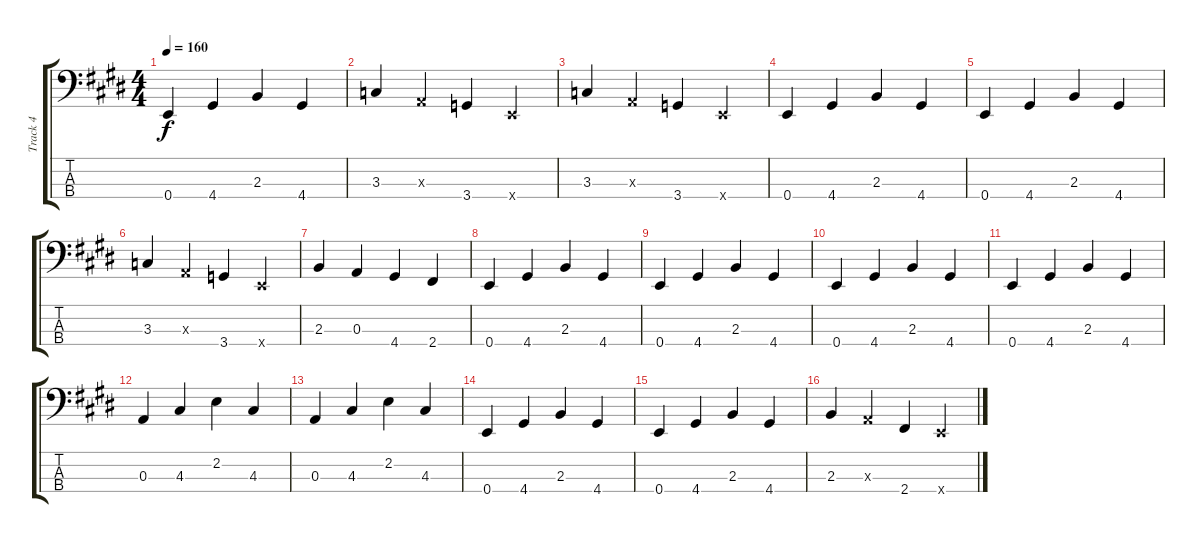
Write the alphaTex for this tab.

\track ("Track 4" "Track 4") {instrument electricbassfinger}
\staff {score tabs}
\tuning (G2 D2 A1 E1) {hide}
\ts (4 4)
\tempo 160
\clef f4
\ks e
0.4.4{dy f} 4.4.4 2.3.4 4.4.4 |
3.3.4 0.3{x}.4 3.4.4 0.4{x}.4 |
3.3.4 0.3{x}.4 3.4.4 0.4{x}.4 |
0.4.4 4.4.4 2.3.4 4.4.4 |
0.4.4 4.4.4 2.3.4 4.4.4 |
3.3.4 0.3{x}.4 3.4.4 0.4{x}.4 |
2.3.4 0.3.4 4.4.4 2.4.4 |
0.4.4 4.4.4 2.3.4 4.4.4 |
0.4.4 4.4.4 2.3.4 4.4.4 |
0.4.4 4.4.4 2.3.4 4.4.4 |
0.4.4 4.4.4 2.3.4 4.4.4 |
0.3.4 4.3.4 2.2.4 4.3.4 |
0.3.4 4.3.4 2.2.4 4.3.4 |
0.4.4 4.4.4 2.3.4 4.4.4 |
0.4.4 4.4.4 2.3.4 4.4.4 |
2.3.4 0.3{x}.4 2.4.4 0.4{x}.4
